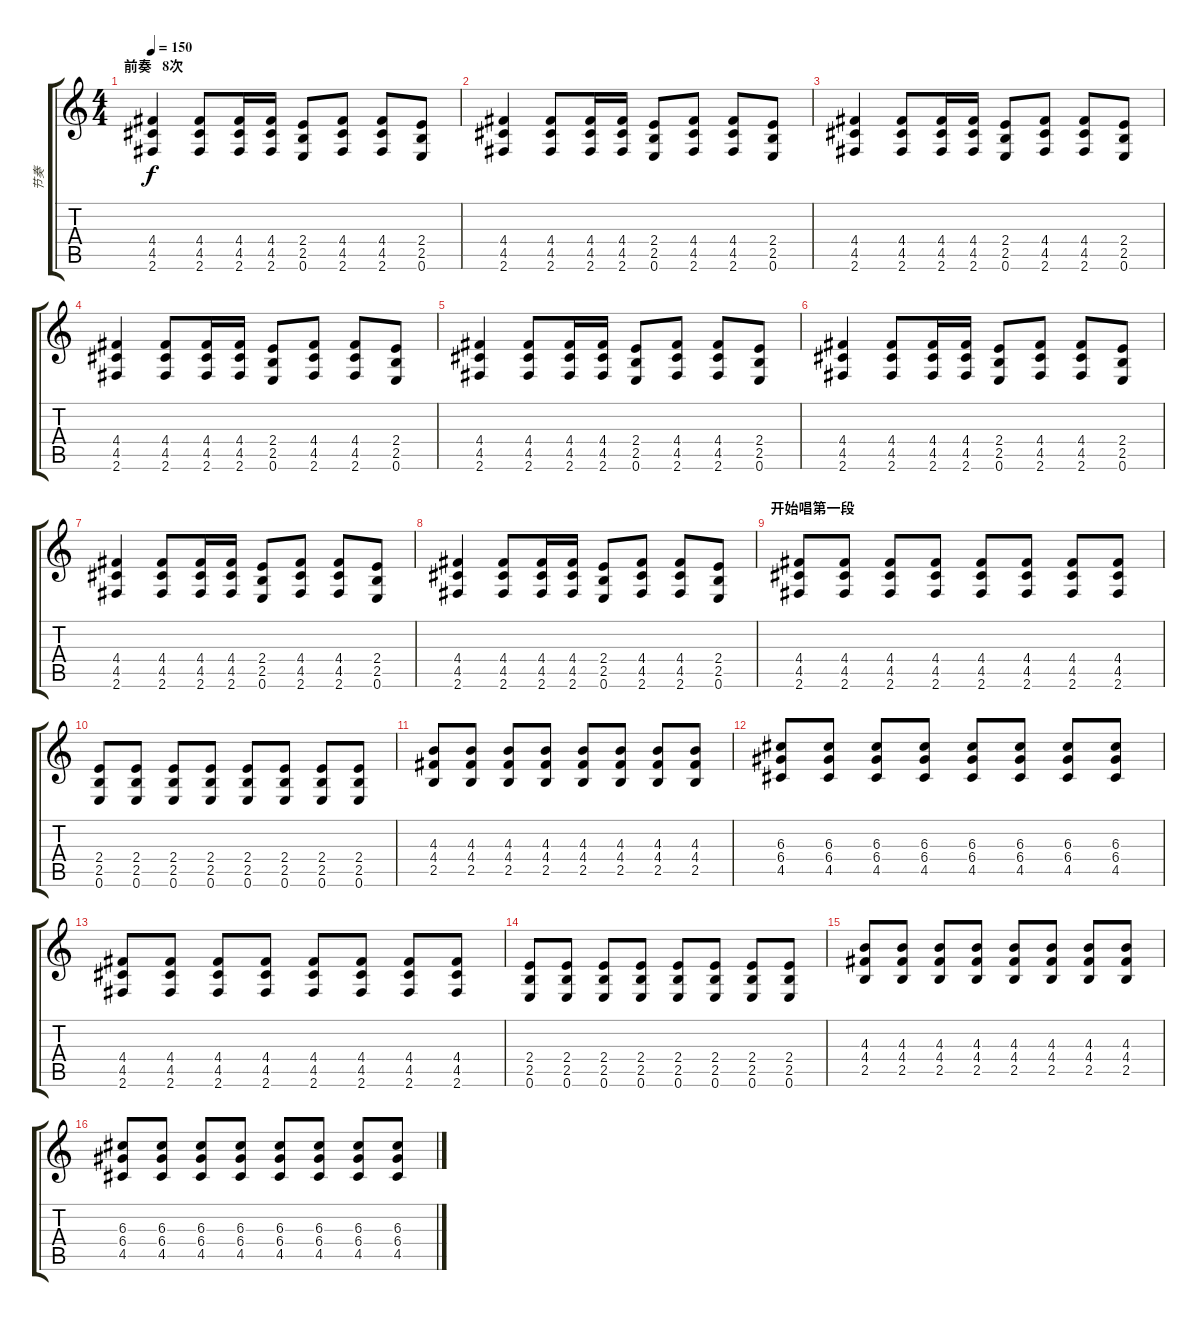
\track ("节奏" "节奏") {instrument overdrivenguitar}
\staff {score tabs}
\tuning (E4 B3 G3 D3 A2 E2) {hide}
\ts (4 4)
\section ("" "前奏   8次")
\tempo 150
\clef g2
\ks c
(4.4 4.5 2.6).4{dy f instrument overdrivenguitar} (4.4 4.5 2.6).8 (4.4 4.5 2.6).16 (4.4 4.5 2.6).16 (2.4 2.5 0.6).8 (4.4 4.5 2.6).8 (4.4 4.5 2.6).8 (2.4 2.5 0.6).8 |
(4.4 4.5 2.6).4 (4.4 4.5 2.6).8 (4.4 4.5 2.6).16 (4.4 4.5 2.6).16 (2.4 2.5 0.6).8 (4.4 4.5 2.6).8 (4.4 4.5 2.6).8 (2.4 2.5 0.6).8 |
(4.4 4.5 2.6).4 (4.4 4.5 2.6).8 (4.4 4.5 2.6).16 (4.4 4.5 2.6).16 (2.4 2.5 0.6).8 (4.4 4.5 2.6).8 (4.4 4.5 2.6).8 (2.4 2.5 0.6).8 |
(4.4 4.5 2.6).4 (4.4 4.5 2.6).8 (4.4 4.5 2.6).16 (4.4 4.5 2.6).16 (2.4 2.5 0.6).8 (4.4 4.5 2.6).8 (4.4 4.5 2.6).8 (2.4 2.5 0.6).8 |
(4.4 4.5 2.6).4 (4.4 4.5 2.6).8 (4.4 4.5 2.6).16 (4.4 4.5 2.6).16 (2.4 2.5 0.6).8 (4.4 4.5 2.6).8 (4.4 4.5 2.6).8 (2.4 2.5 0.6).8 |
(4.4 4.5 2.6).4 (4.4 4.5 2.6).8 (4.4 4.5 2.6).16 (4.4 4.5 2.6).16 (2.4 2.5 0.6).8 (4.4 4.5 2.6).8 (4.4 4.5 2.6).8 (2.4 2.5 0.6).8 |
(4.4 4.5 2.6).4 (4.4 4.5 2.6).8 (4.4 4.5 2.6).16 (4.4 4.5 2.6).16 (2.4 2.5 0.6).8 (4.4 4.5 2.6).8 (4.4 4.5 2.6).8 (2.4 2.5 0.6).8 |
(4.4 4.5 2.6).4 (4.4 4.5 2.6).8 (4.4 4.5 2.6).16 (4.4 4.5 2.6).16 (2.4 2.5 0.6).8 (4.4 4.5 2.6).8 (4.4 4.5 2.6).8 (2.4 2.5 0.6).8 |
\section ("" "开始唱第一段")
(4.4 4.5 2.6).8 (4.4 4.5 2.6).8 (4.4 4.5 2.6).8 (4.4 4.5 2.6).8 (4.4 4.5 2.6).8 (4.4 4.5 2.6).8 (4.4 4.5 2.6).8 (4.4 4.5 2.6).8 |
(2.4 2.5 0.6).8 (2.4 2.5 0.6).8 (2.4 2.5 0.6).8 (2.4 2.5 0.6).8 (2.4 2.5 0.6).8 (2.4 2.5 0.6).8 (2.4 2.5 0.6).8 (2.4 2.5 0.6).8 |
(4.3 4.4 2.5).8 (4.3 4.4 2.5).8 (4.3 4.4 2.5).8 (4.3 4.4 2.5).8 (4.3 4.4 2.5).8 (4.3 4.4 2.5).8 (4.3 4.4 2.5).8 (4.3 4.4 2.5).8 |
(6.3 6.4 4.5).8 (6.3 6.4 4.5).8 (6.3 6.4 4.5).8 (6.3 6.4 4.5).8 (6.3 6.4 4.5).8 (6.3 6.4 4.5).8 (6.3 6.4 4.5).8 (6.3 6.4 4.5).8 |
(4.4 4.5 2.6).8 (4.4 4.5 2.6).8 (4.4 4.5 2.6).8 (4.4 4.5 2.6).8 (4.4 4.5 2.6).8 (4.4 4.5 2.6).8 (4.4 4.5 2.6).8 (4.4 4.5 2.6).8 |
(2.4 2.5 0.6).8 (2.4 2.5 0.6).8 (2.4 2.5 0.6).8 (2.4 2.5 0.6).8 (2.4 2.5 0.6).8 (2.4 2.5 0.6).8 (2.4 2.5 0.6).8 (2.4 2.5 0.6).8 |
(4.3 4.4 2.5).8 (4.3 4.4 2.5).8 (4.3 4.4 2.5).8 (4.3 4.4 2.5).8 (4.3 4.4 2.5).8 (4.3 4.4 2.5).8 (4.3 4.4 2.5).8 (4.3 4.4 2.5).8 |
(6.3 6.4 4.5).8 (6.3 6.4 4.5).8 (6.3 6.4 4.5).8 (6.3 6.4 4.5).8 (6.3 6.4 4.5).8 (6.3 6.4 4.5).8 (6.3 6.4 4.5).8 (6.3 6.4 4.5).8
